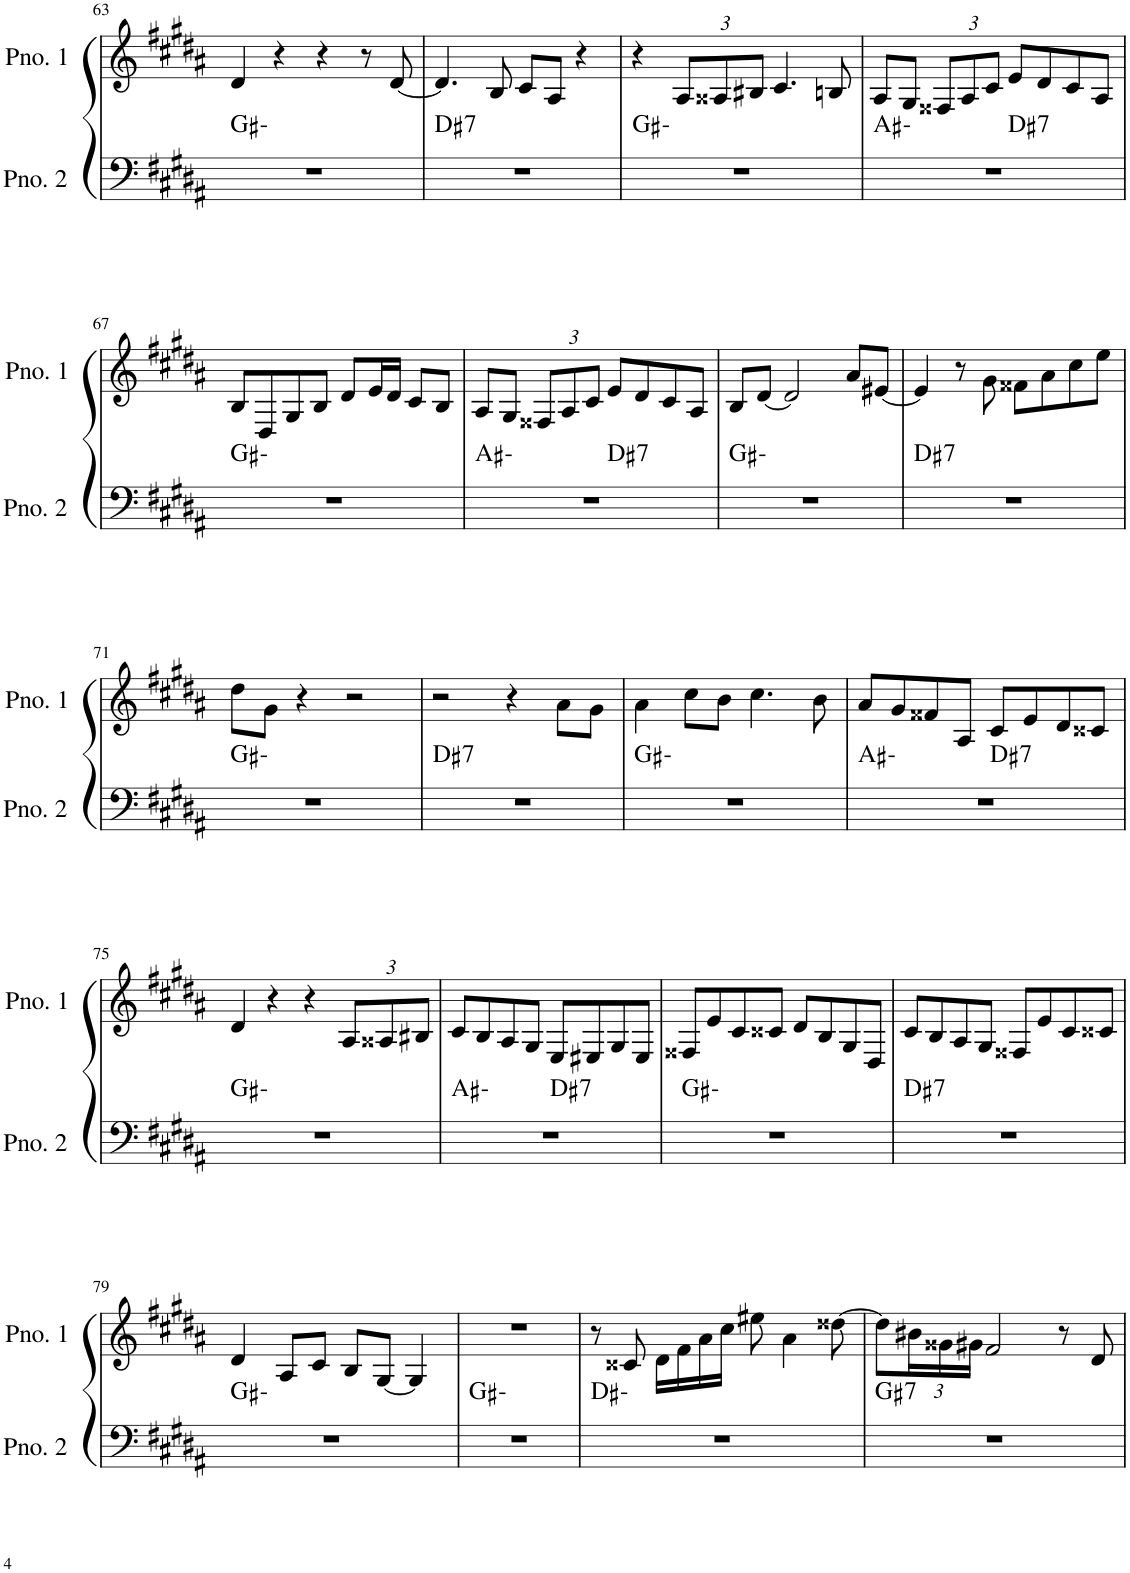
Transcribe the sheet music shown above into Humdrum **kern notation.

**kern	**harte	**kern
*part2	*part2	*part1
*staff2	*	*staff1
*I"ピアノ 2	*	*I"ピアノ 1
!!LO:PB:g=z
*clefF4	*	*clefG2
*k[f#c#g#d#a#]	*	*k[f#c#g#d#a#]
*M4/4	*	*M4/4
=63	=63	=63
1r	G#:min	4d#/
.	.	4r
.	.	4r
.	.	8r
.	.	[8d#/
=64	=64	=64
!	!LO:H:kt=7	!
1r	D#:7	4.d#/]
.	.	8B/
.	.	8c#/L
.	.	8A#/J
.	.	4r
=65	=65	=65
1r	G#:min	4r
*	*	*Xbrackettup
.	.	12A#/L
.	.	12A##X/
.	.	12B#X/J
.	.	4.c#/
.	.	8Bn/
=66	=66	=66
*^	*	*
1r	2ryy	A#:min	8A#/L
.	.	.	8G#/J
.	.	.	12F##X/L
.	.	.	12A#/
.	.	.	12c#/J
!	!	!LO:H:kt=7	!
.	2ryy	D#:7	8e/L
.	.	.	8d#/
.	.	.	8c#/
.	.	.	8A#/J
*v	*v	*	*
!!LO:LB:g=z
=67	=67	=67
1r	G#:min	8B/L
.	.	8D#/
.	.	8G#/
.	.	8B/J
.	.	8d#/L
.	.	16e/L
.	.	16d#/JJ
.	.	8c#/L
.	.	8B/J
=68	=68	=68
*^	*	*
1r	2ryy	A#:min	8A#/L
.	.	.	8G#/J
.	.	.	12F##X/L
.	.	.	12A#/
.	.	.	12c#/J
!	!	!LO:H:kt=7	!
.	2ryy	D#:7	8e/L
.	.	.	8d#/
.	.	.	8c#/
.	.	.	8A#/J
*v	*v	*	*
=69	=69	=69
1r	G#:min	8B/L
.	.	[8d#/J
.	.	2d#/]
.	.	8a#/L
.	.	[8e#X/J
=70	=70	=70
!	!LO:H:kt=7	!
1r	D#:7	4e#/]
.	.	8r
.	.	8g#\
.	.	8f##X\L
.	.	8a#\
.	.	8cc#\
.	.	8ee\J
!!LO:LB:g=z
=71	=71	=71
1r	G#:min	8dd#\L
.	.	8g#\J
.	.	4r
.	.	2r
=72	=72	=72
!	!LO:H:kt=7	!
1r	D#:7	2r
.	.	4r
.	.	8a#\L
.	.	8g#\J
=73	=73	=73
1r	G#:min	4a#\
.	.	8cc#\L
.	.	8b\J
.	.	4.cc#\
.	.	8b\
=74	=74	=74
*^	*	*
1r	2ryy	A#:min	8a#/L
.	.	.	8g#/
.	.	.	8f##X/
.	.	.	8A#/J
!	!	!LO:H:kt=7	!
.	2ryy	D#:7	8c#/L
.	.	.	8e/
.	.	.	8d#/
.	.	.	8c##X/J
*v	*v	*	*
!!LO:LB:g=z
=75	=75	=75
1r	G#:min	4d#/
.	.	4r
.	.	4r
.	.	12A#/L
.	.	12A##X/
.	.	12B#X/J
=76	=76	=76
*^	*	*
1r	2ryy	A#:min	8c#/L
.	.	.	8B/
.	.	.	8A#/
.	.	.	8G#/J
!	!	!LO:H:kt=7	!
.	2ryy	D#:7	8E/L
.	.	.	8E#X/
.	.	.	8G#/
.	.	.	8E#/J
*v	*v	*	*
=77	=77	=77
1r	G#:min	8F##X/L
.	.	8e/
.	.	8c#/
.	.	8c##X/J
.	.	8d#/L
.	.	8B/
.	.	8G#/
.	.	8D#/J
=78	=78	=78
!	!LO:H:kt=7	!
1r	D#:7	8c#/L
.	.	8B/
.	.	8A#/
.	.	8G#/J
.	.	8F##X/L
.	.	8e/
.	.	8c#/
.	.	8c##X/J
!!LO:LB:g=z
=79	=79	=79
1r	G#:min	4d#/
.	.	8A#/L
.	.	8c#/J
.	.	8B/L
.	.	[8G#/J
.	.	4G#/]
=80	=80	=80
1r	G#:min	1r
=81	=81	=81
1r	D#:min	8r
.	.	8c##X/
.	.	16d#\LL
.	.	16f#\
.	.	16a#\
.	.	16cc#\JJ
.	.	8ee#X\
.	.	4a#\
.	.	[8dd##X\
=82	=82	=82
!	!LO:H:kt=7	!
1r	G#:7	8dd##\L]
.	.	24b#X\L
.	.	24g##X\
.	.	24g#X\JJ
.	.	2f#/
.	.	8r
.	.	8d#/
=	=	=
*-	*-	*-
